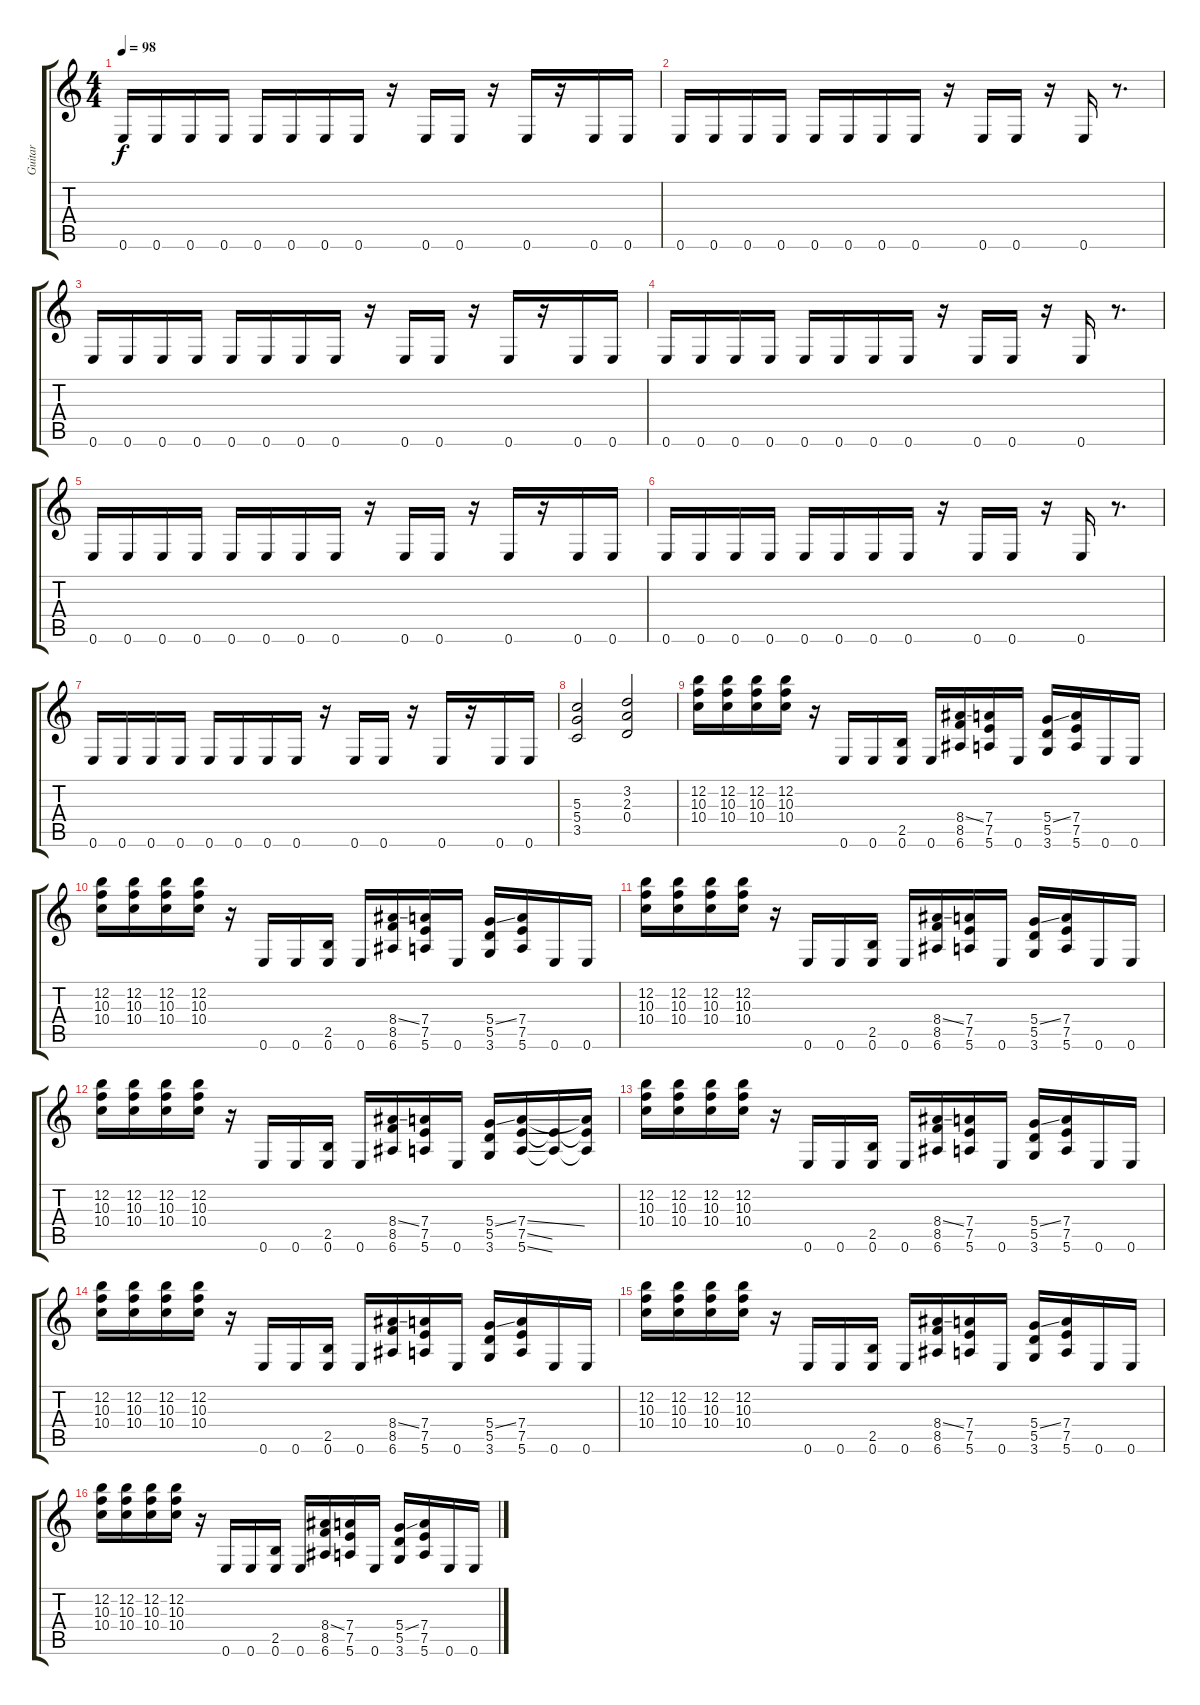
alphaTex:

\track ("Guitar" "Guitar") {instrument distortionguitar}
\staff {score tabs}
\tuning (E4 B3 G3 D3 A2 E2) {hide}
\ts (4 4)
\tempo 98
\clef g2
\ks c
0.6.16{dy f} 0.6.16 0.6.16 0.6.16 0.6.16 0.6.16 0.6.16 0.6.16 r.16 0.6.16 0.6.16 r.16 0.6.16 r.16 0.6.16 0.6.16 |
0.6.16 0.6.16 0.6.16 0.6.16 0.6.16 0.6.16 0.6.16 0.6.16 r.16 0.6.16 0.6.16 r.16 0.6.16 r.8{d} |
0.6.16 0.6.16 0.6.16 0.6.16 0.6.16 0.6.16 0.6.16 0.6.16 r.16 0.6.16 0.6.16 r.16 0.6.16 r.16 0.6.16 0.6.16 |
0.6.16 0.6.16 0.6.16 0.6.16 0.6.16 0.6.16 0.6.16 0.6.16 r.16 0.6.16 0.6.16 r.16 0.6.16 r.8{d} |
0.6.16 0.6.16 0.6.16 0.6.16 0.6.16 0.6.16 0.6.16 0.6.16 r.16 0.6.16 0.6.16 r.16 0.6.16 r.16 0.6.16 0.6.16 |
0.6.16 0.6.16 0.6.16 0.6.16 0.6.16 0.6.16 0.6.16 0.6.16 r.16 0.6.16 0.6.16 r.16 0.6.16 r.8{d} |
0.6.16 0.6.16 0.6.16 0.6.16 0.6.16 0.6.16 0.6.16 0.6.16 r.16 0.6.16 0.6.16 r.16 0.6.16 r.16 0.6.16 0.6.16 |
(5.3 5.4 3.5).2 (3.2 2.3 0.4).2 |
(12.2 10.3 10.4).16 (12.2 10.3 10.4).16 (12.2 10.3 10.4).16 (12.2 10.3 10.4).16 r.16 0.6.16 0.6.16 (2.5 0.6).16 0.6.16 (8.4{ss} 8.5 6.6).16 (7.4 7.5 5.6).16 0.6.16 (5.4{ss} 5.5 3.6).16 (7.4 7.5 5.6).16 0.6.16 0.6.16 |
(12.2 10.3 10.4).16 (12.2 10.3 10.4).16 (12.2 10.3 10.4).16 (12.2 10.3 10.4).16 r.16 0.6.16 0.6.16 (2.5 0.6).16 0.6.16 (8.4{ss} 8.5 6.6).16 (7.4 7.5 5.6).16 0.6.16 (5.4{ss} 5.5 3.6).16 (7.4 7.5 5.6).16 0.6.16 0.6.16 |
(12.2 10.3 10.4).16 (12.2 10.3 10.4).16 (12.2 10.3 10.4).16 (12.2 10.3 10.4).16 r.16 0.6.16 0.6.16 (2.5 0.6).16 0.6.16 (8.4{ss} 8.5 6.6).16 (7.4 7.5 5.6).16 0.6.16 (5.4{ss} 5.5 3.6).16 (7.4 7.5 5.6).16 0.6.16 0.6.16 |
(12.2 10.3 10.4).16 (12.2 10.3 10.4).16 (12.2 10.3 10.4).16 (12.2 10.3 10.4).16 r.16 0.6.16 0.6.16 (2.5 0.6).16 0.6.16 (8.4{ss} 8.5 6.6).16 (7.4 7.5 5.6).16 0.6.16 (5.4{ss} 5.5 3.6).16 (7.4{ss} 7.5{ss} 5.6{ss}).16 (7.5{t} 5.6{t}).16 (7.4{t} 7.5{t} 5.6{t}).16 |
(12.2 10.3 10.4).16 (12.2 10.3 10.4).16 (12.2 10.3 10.4).16 (12.2 10.3 10.4).16 r.16 0.6.16 0.6.16 (2.5 0.6).16 0.6.16 (8.4{ss} 8.5 6.6).16 (7.4 7.5 5.6).16 0.6.16 (5.4{ss} 5.5 3.6).16 (7.4 7.5 5.6).16 0.6.16 0.6.16 |
(12.2 10.3 10.4).16 (12.2 10.3 10.4).16 (12.2 10.3 10.4).16 (12.2 10.3 10.4).16 r.16 0.6.16 0.6.16 (2.5 0.6).16 0.6.16 (8.4{ss} 8.5 6.6).16 (7.4 7.5 5.6).16 0.6.16 (5.4{ss} 5.5 3.6).16 (7.4 7.5 5.6).16 0.6.16 0.6.16 |
(12.2 10.3 10.4).16 (12.2 10.3 10.4).16 (12.2 10.3 10.4).16 (12.2 10.3 10.4).16 r.16 0.6.16 0.6.16 (2.5 0.6).16 0.6.16 (8.4{ss} 8.5 6.6).16 (7.4 7.5 5.6).16 0.6.16 (5.4{ss} 5.5 3.6).16 (7.4 7.5 5.6).16 0.6.16 0.6.16 |
(12.2 10.3 10.4).16 (12.2 10.3 10.4).16 (12.2 10.3 10.4).16 (12.2 10.3 10.4).16 r.16 0.6.16 0.6.16 (2.5 0.6).16 0.6.16 (8.4{ss} 8.5 6.6).16 (7.4 7.5 5.6).16 0.6.16 (5.4{ss} 5.5 3.6).16 (7.4 7.5 5.6).16 0.6.16 0.6.16
